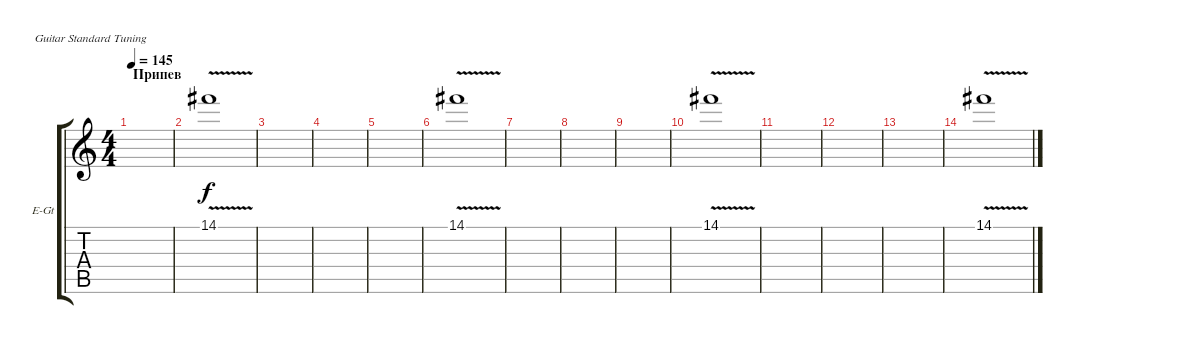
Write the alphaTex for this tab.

\defaultSystemsLayout 4
\bracketExtendMode groupsimilarinstruments
\firstSystemTrackNameOrientation horizontal
\otherSystemsTrackNameOrientation horizontal
\track ("Electric Guitar" "E-Gt") {instrument electricguitarclean}
\staff {score tabs}
\tuning (E4 B3 G3 D3 A2 E2)
\ts (4 4)
\section ("" "Припев")
\tempo 145
\clef g2
\scale
0.333333
\ks c
|
\scale
0.333333 14.1{v}.1 |
\scale
0.333333 |
\scale
0.333333 |
\scale
0.333333 |
\scale
0.333333 14.1{v}.1 |
\scale
0.333333 |
\scale
0.333333 |
\scale
0.333333 |
\scale
0.333333 14.1{v}.1 |
\scale
0.333333 |
\scale
0.333333 |
\scale
0.333333 |
\scale
0.333333 14.1{v}.1 |
\scale
0.333333
